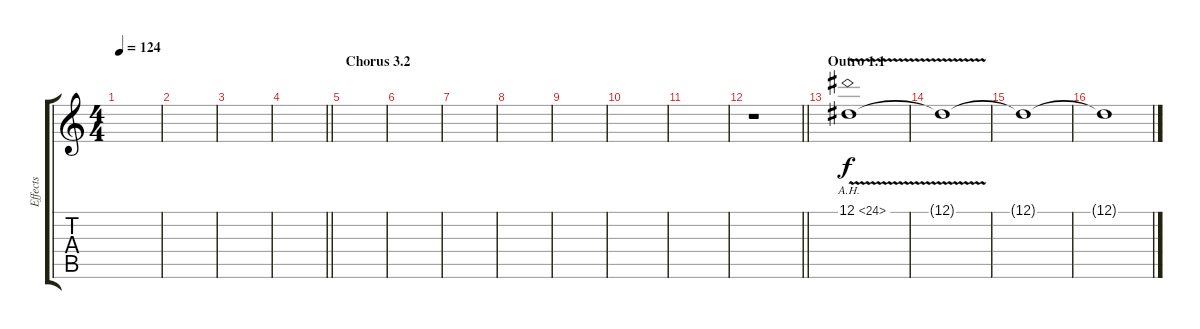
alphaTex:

\track ("Effects" "Effects") {instrument lead1square}
\staff {score tabs}
\tuning (Eb4 Bb3 Gb3 Db3 Ab2 Db2) {hide}
\ts (4 4)
\tempo 124
\clef g2
\ks c
|
|
|
\barLineRight lightlight
|
\section ("" "Chorus 3.2")
|
|
|
|
|
|
|
\barLineRight lightlight
r.1{volume 0} |
\section ("" "Outro 1.1")
12.1{ah 12 v}.1{dy f volume 11 instrument distortionguitar} |
12.1{t}.1 |
12.1{t}.1 |
12.1{t}.1
